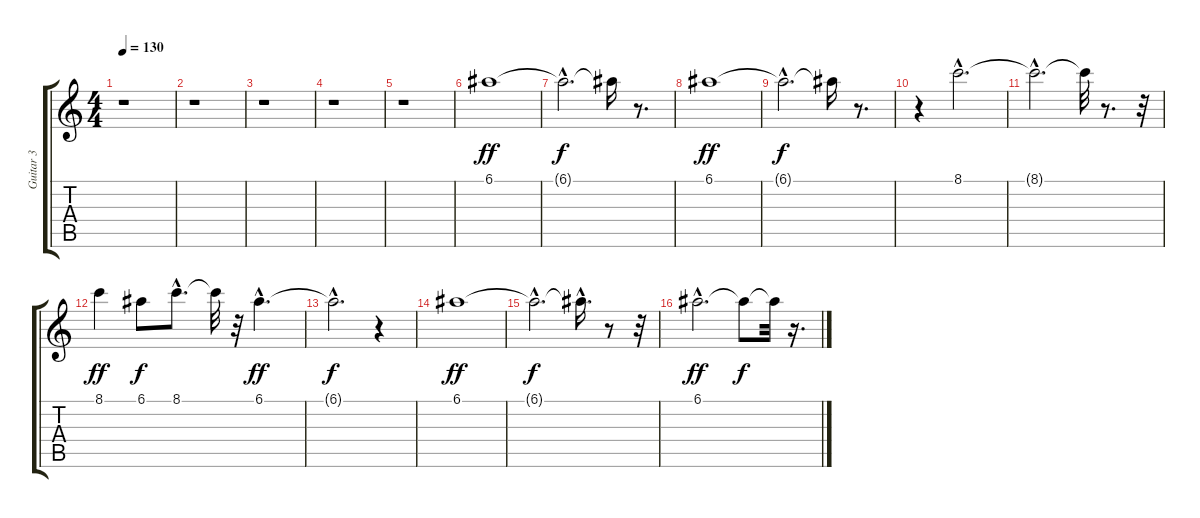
\track ("Guitar 3" "Guitar 3") {instrument overdrivenguitar}
\staff {score tabs}
\tuning (E4 B3 G3 D3 A2 E2) {hide}
\ts (4 4)
\tempo 130
\clef g2
\ks c
r.1{dy f} |
r.1 |
r.1 |
r.1 |
r.1 |
6.1.1{dy ff} |
6.1{hac t}.2{d dy f} 6.1{t}.16 r.8{d} |
6.1.1{dy ff} |
6.1{hac t}.2{d dy f} 6.1{t}.16 r.8{d} |
r.4 8.1{hac}.2{d} |
8.1{hac t}.2{d} 8.1{t}.32 r.8{d} r.32 |
8.1.4{dy ff} 6.1.8{dy f} 8.1{hac}.8{d} 8.1{t}.32 r.32 6.1{hac}.4{d dy ff} |
6.1{hac t}.2{d dy f} r.4 |
6.1.1{dy ff} |
6.1{hac t}.2{d dy f} 6.1{hac t}.16{d} r.8 r.32 |
6.1{hac}.2{d dy ff} 6.1{t}.8{dy f} 6.1{t}.32 r.16{d}
